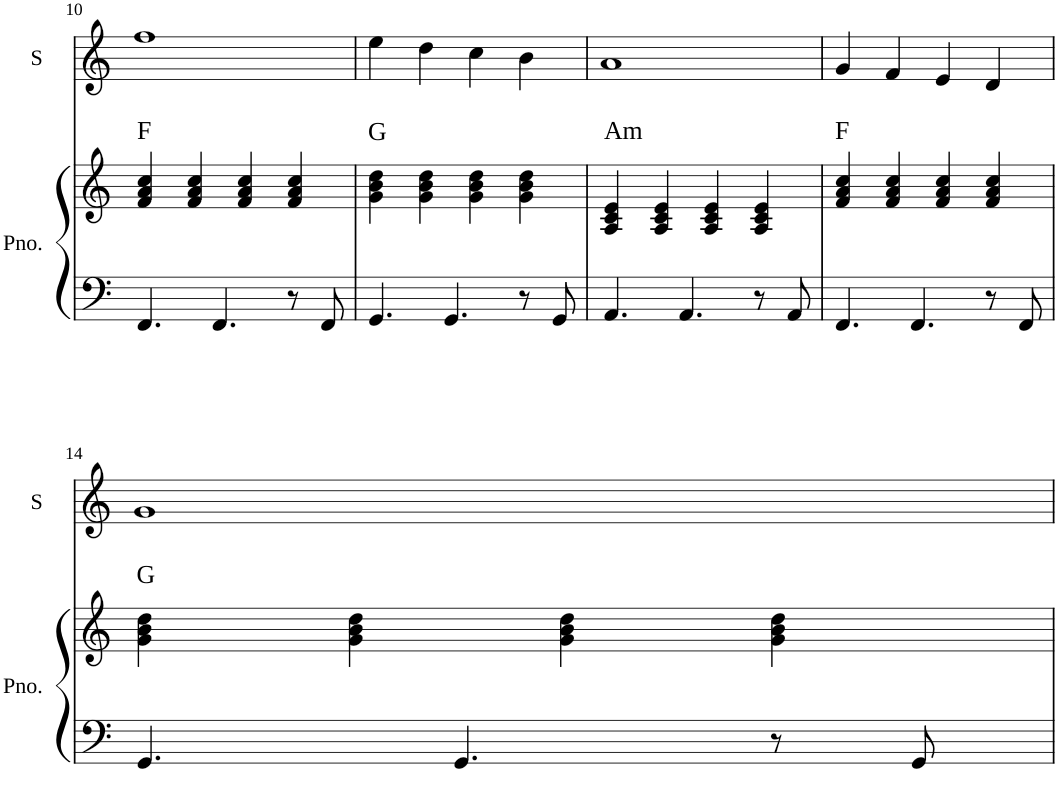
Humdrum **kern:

**kern	**kern	**kern
*part2	*part2	*part1
*staff3	*staff2	*staff1
*I"Piano	*	*I"Soprano
*I'Pno.	*	*I'S
!!LO:PB:g=z
*clefF4	*clefG2	*clefG2
*k[]	*k[]	*k[]
*M4/4	*M4/4	*M4/4
=10	=10	=10
!	!LO:TX:a:t=F	!
4.FF/	4f/ 4a/ 4cc/	1ff
.	4f/ 4a/ 4cc/	.
4.FF/	.	.
.	4f/ 4a/ 4cc/	.
8r	4f/ 4a/ 4cc/	.
8FF/	.	.
=11	=11	=11
!	!LO:TX:a:t=G	!
4.GG/	4g\ 4b\ 4dd\	4ee\
.	4g\ 4b\ 4dd\	4dd\
4.GG/	.	.
.	4g\ 4b\ 4dd\	4cc\
8r	4g\ 4b\ 4dd\	4b\
8GG/	.	.
=12	=12	=12
!	!LO:TX:a:t=Am	!
4.AA/	4A/ 4c/ 4e/	1a
.	4A/ 4c/ 4e/	.
4.AA/	.	.
.	4A/ 4c/ 4e/	.
8r	4A/ 4c/ 4e/	.
8AA/	.	.
=13	=13	=13
!	!LO:TX:a:t=F	!
4.FF/	4f/ 4a/ 4cc/	4g/
.	4f/ 4a/ 4cc/	4f/
4.FF/	.	.
.	4f/ 4a/ 4cc/	4e/
8r	4f/ 4a/ 4cc/	4d/
8FF/	.	.
!!LO:LB:g=z
=14	=14	=14
!	!LO:TX:a:t=G	!
4.GG/	4g\ 4b\ 4dd\	1g
.	4g\ 4b\ 4dd\	.
4.GG/	.	.
.	4g\ 4b\ 4dd\	.
8r	4g\ 4b\ 4dd\	.
8GG/	.	.
=	=	=
*-	*-	*-
